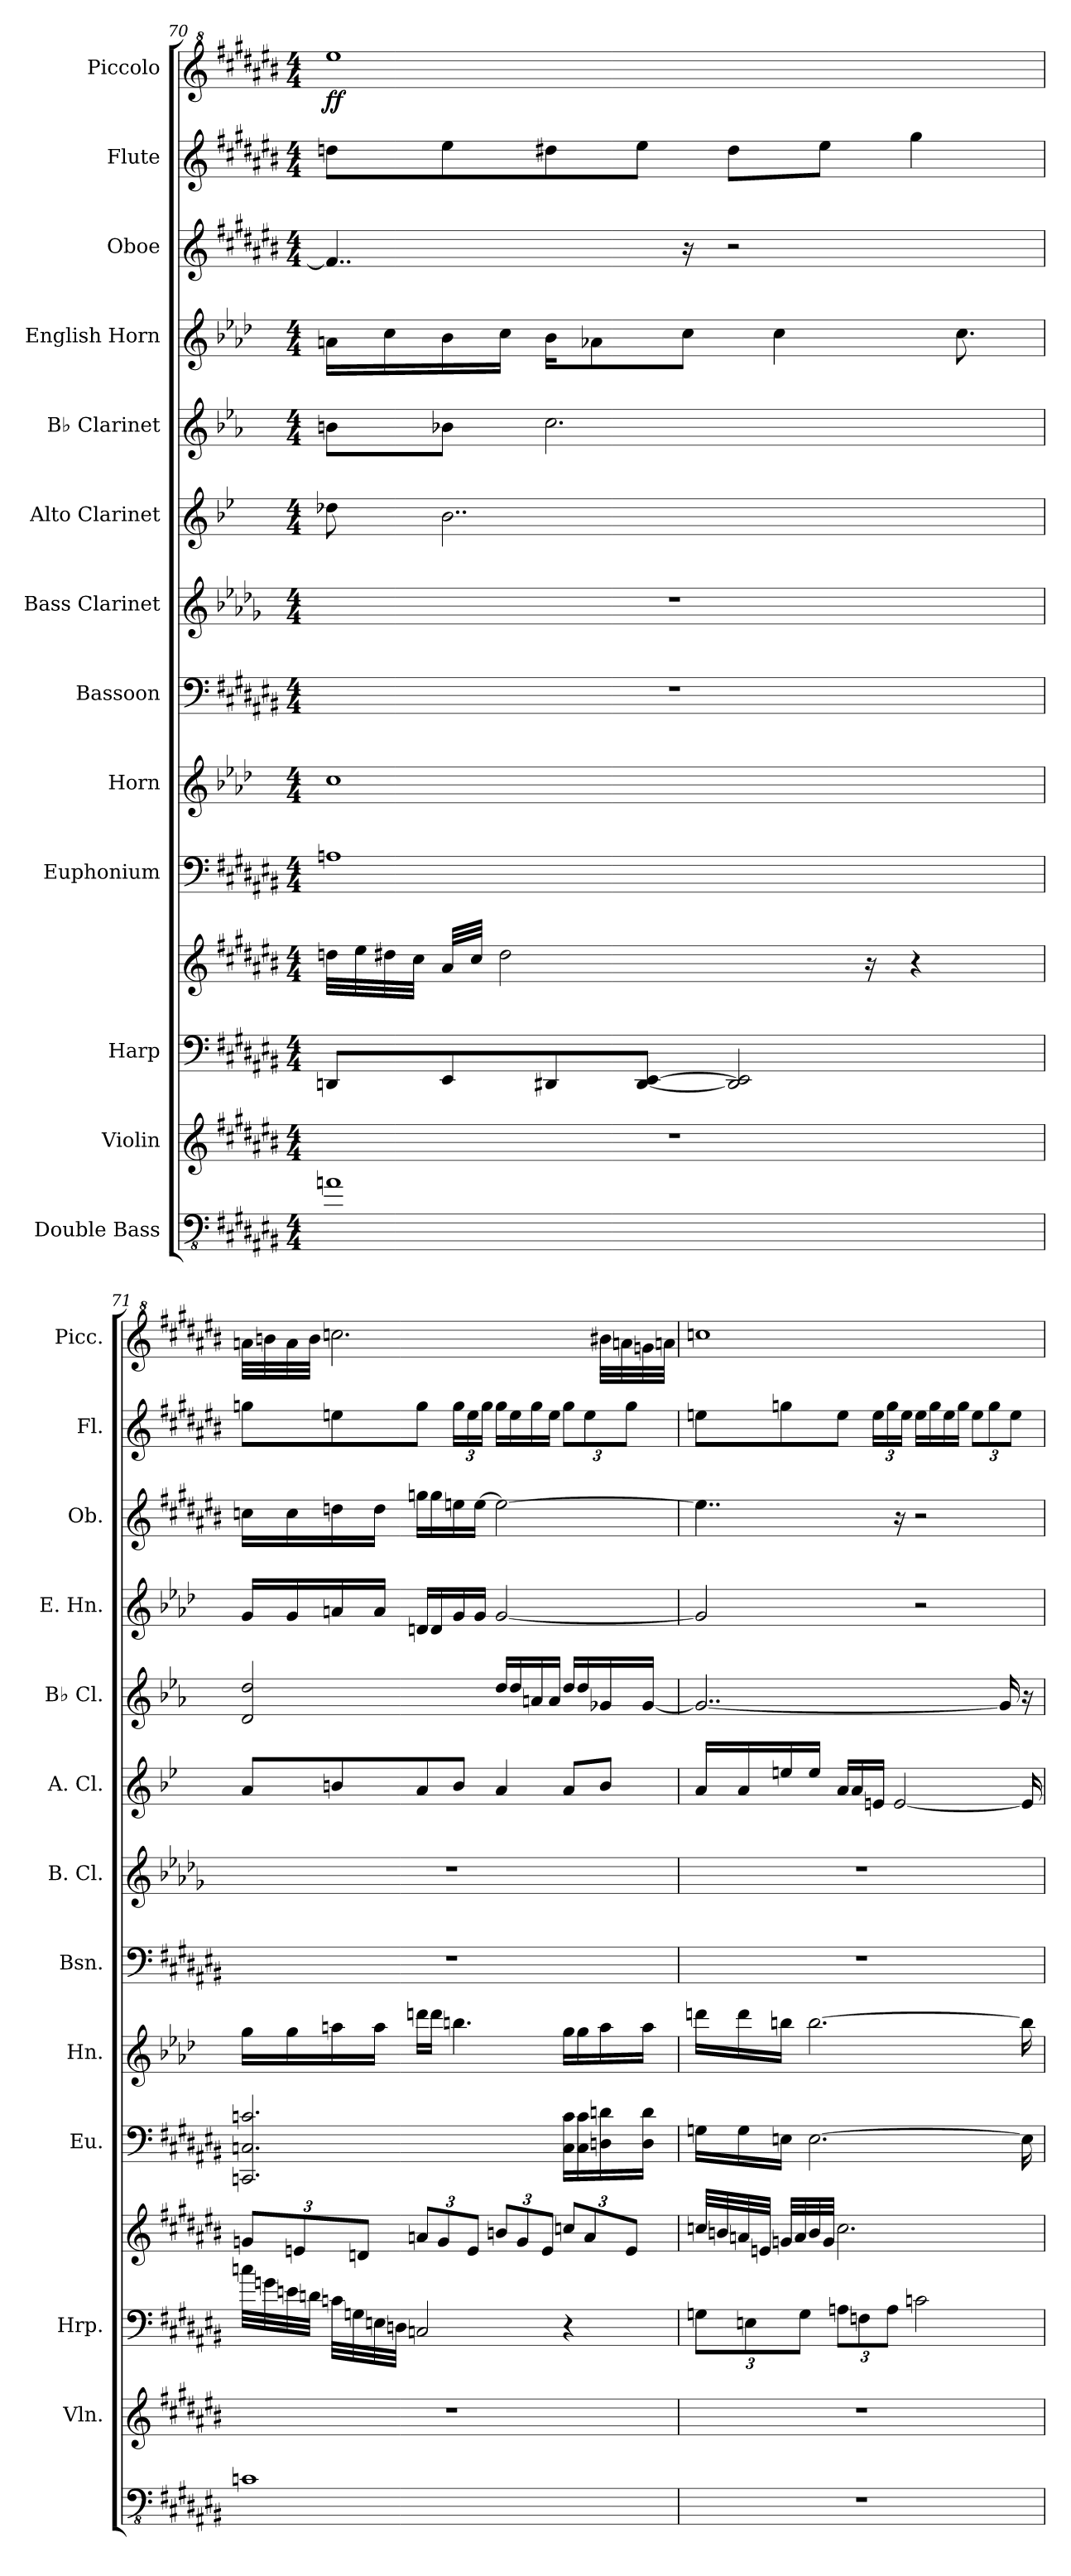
**kern	**kern	**kern	**kern	**kern	**kern	**kern	**kern	**kern	**kern	**kern	**kern	**kern	**kern	**dynam
*part13	*part12	*part11	*part11	*part10	*part9	*part8	*part7	*part6	*part5	*part4	*part3	*part2	*part1	*part1
*staff14	*staff13	*staff12	*staff11	*staff10	*staff9	*staff8	*staff7	*staff6	*staff5	*staff4	*staff3	*staff2	*staff1	*staff1
*I"Double Bass	*I"Violin	*I"Harp	*	*I"Euphonium	*I"Horn	*I"Bassoon	*I"Bass Clarinet	*I"Alto Clarinet	*I"B♭ Clarinet	*I"English Horn	*I"Oboe	*I"Flute	*I"Piccolo	*
*	*I'Vln.	*I'Hrp.	*	*I'Eu.	*I'Hn.	*I'Bsn.	*I'B. Cl.	*I'A. Cl.	*I'B♭ Cl.	*I'E. Hn.	*I'Ob.	*I'Fl.	*I'Picc.	*
!!LO:PB:g=z
*clefFv4	*clefG2	*clefF4	*clefG2	*clefF4	*clefG2	*clefF4	*clefG2	*clefG2	*clefG2	*clefG2	*clefG2	*clefG2	*clefG^2	*
*ITrd7c12	*	*	*	*	*ITrd4c7	*	*ITrd8c14	*ITrd5c9	*ITrd1c2	*ITrd4c7	*	*	*ITrd-7c-12	*
*k[f#c#g#d#a#e#b#]	*k[f#c#g#d#a#e#b#]	*k[f#c#g#d#a#e#b#]	*k[f#c#g#d#a#e#b#]	*k[f#c#g#d#a#e#b#]	*k[b-e-a-d-g-]	*k[f#c#g#d#a#e#b#]	*k[b-e-a-d-g-]	*k[b-e-a-d-g-]	*k[b-e-a-d-g-]	*k[b-e-a-d-g-]	*k[f#c#g#d#a#e#b#]	*k[f#c#g#d#a#e#b#]	*k[f#c#g#d#a#e#b#]	*
*C#:	*C#:	*C#:	*C#:	*C#:	*D-:	*C#:	*D-:	*D-:	*D-:	*D-:	*C#:	*C#:	*C#:	*
*M4/4	*M4/4	*M4/4	*M4/4	*M4/4	*M4/4	*M4/4	*M4/4	*M4/4	*M4/4	*M4/4	*M4/4	*M4/4	*M4/4	*
=70	=70	=70	=70	=70	=70	=70	=70	=70	=70	=70	=70	=70	=70	=70
!	!	!	!	!	!	!	!	!	!	!	!	!	!	!LO:DY:b
1AAn	1r	8DDn/L	32ddn\LLL	1An	1f	1r	1r	8f-X\	8an\L	16dn\LL	4..f/]	8ddn\L	1eeee#	ff
.	.	.	32ee#\	.	.	.	.	.	.	.	.	.	.	.
.	.	.	32dd#X\	.	.	.	.	.	.	16f\	.	.	.	.
.	.	.	32cc#\JJJ	.	.	.	.	.	.	.	.	.	.	.
.	.	8EE#/	32a#/LLL	.	.	.	.	2..d-\	8a-X\J	16e-\	.	8ee#\	.	.
.	.	.	32cc#/JJJ	.	.	.	.	.	.	.	.	.	.	.
.	.	.	2dd#\	.	.	.	.	.	.	16f\JJ	.	.	.	.
.	.	8DD#X/	.	.	.	.	.	.	2.b-\	16e-\KL	.	8dd#X\	.	.
.	.	.	.	.	.	.	.	.	.	8d-X\	.	.	.	.
.	.	[8DD#/ [8EE#/J	.	.	.	.	.	.	.	.	.	8ee#\J	.	.
.	.	.	.	.	.	.	.	.	.	8f\J	16r	.	.	.
.	.	2DD#/] 2EE#/]	.	.	.	.	.	.	.	.	2r	8dd#\L	.	.
.	.	.	.	.	.	.	.	.	.	4f\	.	.	.	.
.	.	.	.	.	.	.	.	.	.	.	.	8ee#\J	.	.
.	.	.	16r	.	.	.	.	.	.	.	.	.	.	.
.	.	.	4r	.	.	.	.	.	.	.	.	4gg#\	.	.
.	.	.	.	.	.	.	.	.	.	8.f\	.	.	.	.
!!LO:PB:g=z
=71	=71	=71	=71	=71	=71	=71	=71	=71	=71	=71	=71	=71	=71	=71
*	*	*	*Xbrackettup	*	*	*	*	*	*	*	*	*	*	*
1CCn	1r	32ccn\LLL	12gn/L	2.CCn/ 2.Cn/ 2.cn/	16cc\LL	1r	1r	8c/L	2c/ 2cc/	16c/LL	16ccn\LL	8ggn\L	32aaan\LLL	.
.	.	32gn\	.	.	.	.	.	.	.	.	.	.	32bbbn\	.
.	.	32en\	.	.	16cc\	.	.	.	.	16c/	16cc\	.	32aaa\	.
.	.	.	12en/	.	.	.	.	.	.	.	.	.	.	.
.	.	32dn\JJJ	.	.	.	.	.	.	.	.	.	.	32bbb\JJJ	.
.	.	32cn\LLL	.	.	16ddn\	.	.	8dn/	.	16dn/	16ddn\	8een\	2.ccccn\	.
.	.	32Gn\	.	.	.	.	.	.	.	.	.	.	.	.
.	.	.	12dn/J	.	.	.	.	.	.	.	.	.	.	.
.	.	32En\	.	.	16dd\JJ	.	.	.	.	16d/JJ	16dd\JJ	.	.	.
.	.	32Dn\JJJ	.	.	.	.	.	.	.	.	.	.	.	.
.	.	2Cn/	12an/L	.	16ggn\LL	.	.	8c/	.	16Gn/LL	16ggn\LL	8gg\J	.	.
.	.	.	.	.	16gg\JJ	.	.	.	.	16G/	16gg\	.	.	.
.	.	.	12g/	.	.	.	.	.	.	.	.	.	.	.
*	*	*	*	*	*	*	*	*	*	*	*	*Xbrackettup	*	*
.	.	.	.	.	4.een\	.	.	8d/J	.	16c/	16een\	24gg\LL	.	.
.	.	.	12e/J	.	.	.	.	.	.	.	.	24ee\	.	.
.	.	.	.	.	.	.	.	.	.	16c/JJ	[16ee\JJ	.	.	.
.	.	.	.	.	.	.	.	.	.	.	.	24gg\JJ	.	.
.	.	.	12bn/L	.	.	.	.	4c/	16cc/LL	[2c/	2ee\_	16gg\LL	.	.
.	.	.	.	.	.	.	.	.	16cc/	.	.	16ee\	.	.
.	.	.	12g/	.	.	.	.	.	.	.	.	.	.	.
.	.	.	.	.	.	.	.	.	16gn/	.	.	16gg\	.	.
.	.	.	12e/J	.	.	.	.	.	.	.	.	.	.	.
.	.	.	.	.	.	.	.	.	16g/JJ	.	.	16ee\JJ	.	.
.	.	4r	12ccn/L	16C\ 16c\LL	16cc\LL	.	.	8c/L	16cc/LL	.	.	12gg\L	.	.
.	.	.	.	16C\ 16c\	16cc\	.	.	.	16cc/	.	.	.	.	.
.	.	.	12a/	.	.	.	.	.	.	.	.	12ee\	.	.
.	.	.	.	16Dn\ 16dn\	16dd\	.	.	8d/J	16f-X/	.	.	.	32bbb#X\LLL	.
.	.	.	.	.	.	.	.	.	.	.	.	.	32aaan\	.
.	.	.	12e/J	.	.	.	.	.	.	.	.	12gg\J	.	.
.	.	.	.	16D\ 16d\JJ	16dd\JJ	.	.	.	[16f-/JJ	.	.	.	32gggn\	.
.	.	.	.	.	.	.	.	.	.	.	.	.	32aaan\JJJ	.
!!LO:PB:g=z
=72	=72	=72	=72	=72	=72	=72	=72	=72	=72	=72	=72	=72	=72	=72
*	*	*Xbrackettup	*	*	*	*	*	*	*	*	*	*	*	*
1r	1r	12Gn\L	32ccn/LLL	16Gn\LL	16ggn\LL	1r	1r	16c/LL	2..f-/_	2c/]	4..ee\]	8een\L	1ccccn	.
.	.	.	32bn/	.	.	.	.	.	.	.	.	.	.	.
.	.	.	32an/	16G\	16gg\	.	.	16c/	.	.	.	.	.	.
.	.	12En\	.	.	.	.	.	.	.	.	.	.	.	.
.	.	.	32en/JJJ	.	.	.	.	.	.	.	.	.	.	.
.	.	.	32gn/LLL	16En\JJ	16een\JJ	.	.	16gn/	.	.	.	8ggn\	.	.
.	.	.	32a/	.	.	.	.	.	.	.	.	.	.	.
.	.	12G\J	.	.	.	.	.	.	.	.	.	.	.	.
.	.	.	32b/	[2.E\	[2.ee\	.	.	16g/JJ	.	.	.	.	.	.
.	.	.	32g/JJJ	.	.	.	.	.	.	.	.	.	.	.
.	.	12An\L	2.cc\	.	.	.	.	16c/LL	.	.	.	8ee\J	.	.
.	.	.	.	.	.	.	.	16c/	.	.	.	.	.	.
.	.	12Fn\	.	.	.	.	.	.	.	.	.	.	.	.
.	.	.	.	.	.	.	.	16Gn/JJ	.	.	.	24ee\LL	.	.
.	.	12A\J	.	.	.	.	.	.	.	.	.	24gg\	.	.
.	.	.	.	.	.	.	.	[2G/	.	.	16r	.	.	.
.	.	.	.	.	.	.	.	.	.	.	.	24ee\JJ	.	.
.	.	2cn\	.	.	.	.	.	.	.	2r	2r	16ee\LL	.	.
.	.	.	.	.	.	.	.	.	.	.	.	16gg\	.	.
.	.	.	.	.	.	.	.	.	.	.	.	16ee\	.	.
.	.	.	.	.	.	.	.	.	.	.	.	16gg\JJ	.	.
.	.	.	.	.	.	.	.	.	.	.	.	12ee\L	.	.
.	.	.	.	.	.	.	.	.	.	.	.	12gg\	.	.
.	.	.	.	.	.	.	.	.	16f-/]	.	.	.	.	.
.	.	.	.	.	.	.	.	.	.	.	.	12ee\J	.	.
.	.	.	.	16E\]	16ee\]	.	.	16G/]	16r	.	.	.	.	.
=	=	=	=	=	=	=	=	=	=	=	=	=	=	=
*-	*-	*-	*-	*-	*-	*-	*-	*-	*-	*-	*-	*-	*-	*-
